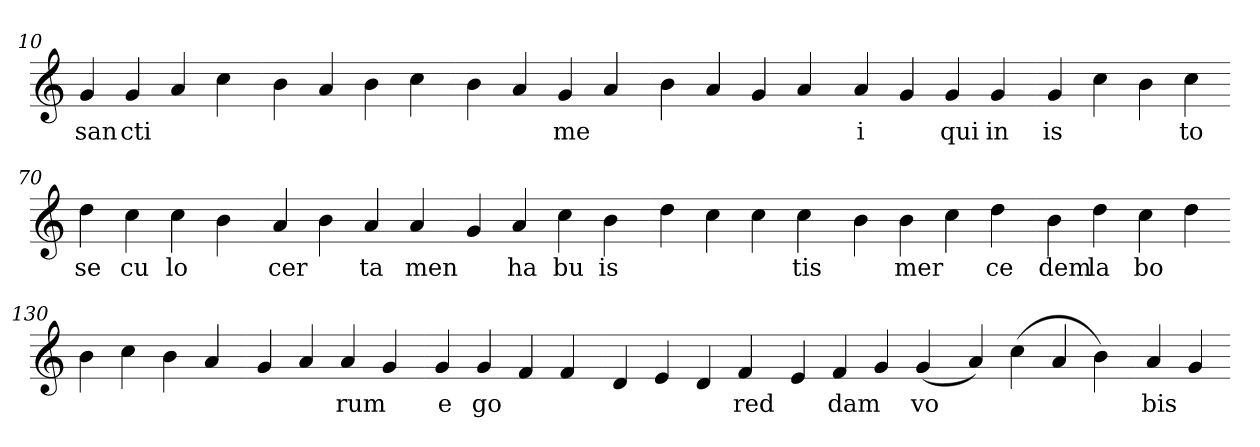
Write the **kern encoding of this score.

**kern	**text
*part1	*part1
*staff1	*staff1
*clefG2	*
=10.	=10.
4g	san
4g	cti
4a	.
4cc	.
=20.-	=20.-
4b	.
4a	.
4b	.
4cc	.
=30.-	=30.-
4b	.
4a	.
4g	me
4a	.
=40.-	=40.-
4b	.
4a	.
4g	.
4a	.
=50.-	=50.-
4a	i
4g	.
4g	qui
4g	in
=60.-	=60.-
4g	is
4cc	.
4b	.
4cc	to
=70.-	=70.-
4dd	se
4cc	cu
4cc	lo
4b	.
=80.-	=80.-
4a	cer
4b	.
4a	ta
4a	men
=90.-	=90.-
4g	.
4a	ha
4cc	bu
4b	is
=100.-	=100.-
4dd	.
4cc	.
4cc	.
4cc	tis
=110.-	=110.-
4b	.
4b	mer
4cc	.
4dd	ce
=120.-	=120.-
4b	dem
4dd	la
4cc	bo
4dd	.
=130.-	=130.-
4b	.
4cc	.
4b	.
4a	.
=140.-	=140.-
4g	.
4a	.
4a	rum
4g	.
=150.-	=150.-
4g	e
4g	go
4f	.
4f	.
=160.-	=160.-
4d	.
4e	.
4d	.
4f	red
=170.-	=170.-
4e	.
4f	dam
4g	.
(>4g	vo
=180.-	=180.-
4a)	.
(>4cc	.
4a	.
4b)	.
=190.-	=190.-
4a	bis
4g	.
=-	=-
*-	*-
